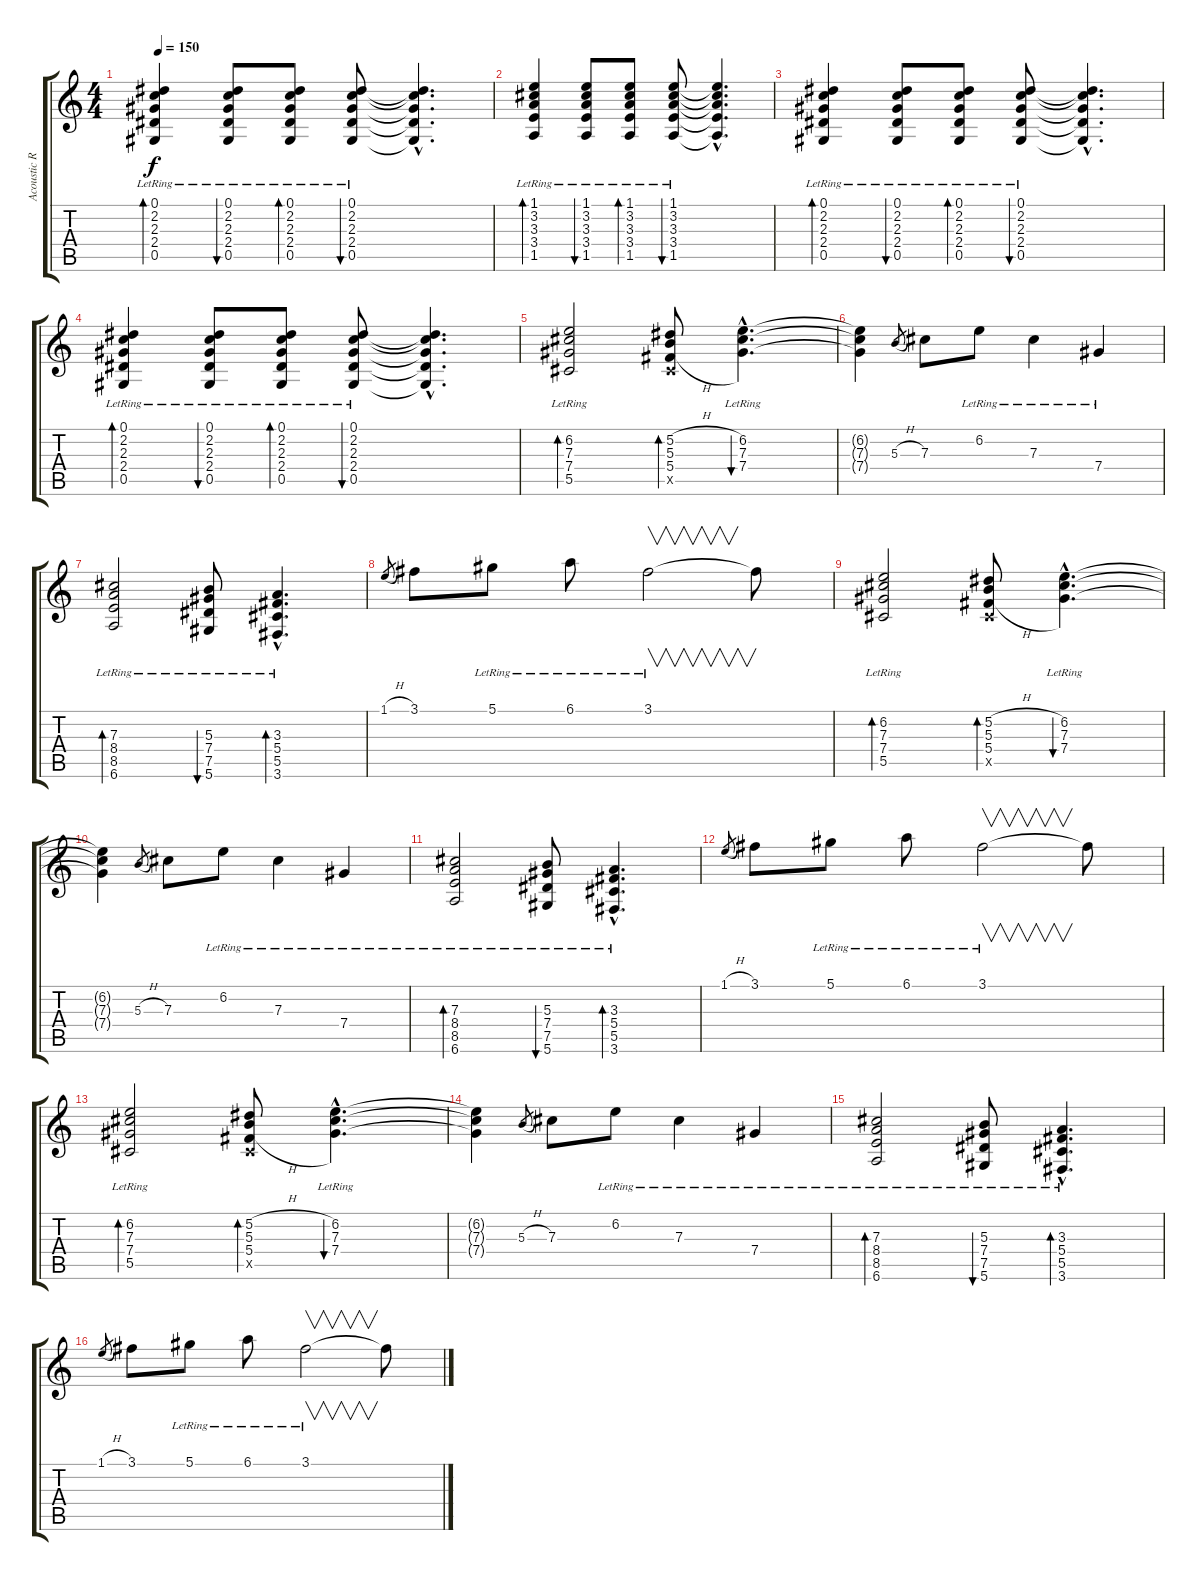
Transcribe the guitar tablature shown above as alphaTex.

\track ("Acoustic Rhytm" "Acoustic R") {instrument acousticguitarsteel}
\staff {score tabs}
\tuning (Eb4 Bb3 Gb3 Db3 Ab2 Eb2) {hide}
\ts (4 4)
\tempo 150
\clef g2
\ks c
(0.1{lr} 2.2{lr} 2.3{lr} 2.4{lr} 0.5{lr}).4{bd 30 dy f} (0.1{lr} 2.2{lr} 2.3{lr} 2.4{lr} 0.5{lr}).8{bu 30} (0.1{lr} 2.2{lr} 2.3{lr} 2.4{lr} 0.5{lr}).8{bd 30} (0.1{lr} 2.2{lr} 2.3{lr} 2.4{lr} 0.5{lr}).8{bu 30} (0.1{hac t} 2.2{hac t} 2.3{hac t} 2.4{hac t} 0.5{hac t}).4{d} |
(1.1{lr} 3.2{lr} 3.3{lr} 3.4{lr} 1.5{lr}).4{bd 30} (1.1{lr} 3.2{lr} 3.3{lr} 3.4{lr} 1.5{lr}).8{bu 30} (1.1{lr} 3.2{lr} 3.3{lr} 3.4{lr} 1.5{lr}).8{bd 30} (1.1{lr} 3.2{lr} 3.3{lr} 3.4{lr} 1.5{lr}).8{bu 30} (1.1{hac t} 3.2{hac t} 3.3{hac t} 3.4{hac t} 1.5{hac t}).4{d} |
(0.1{lr} 2.2{lr} 2.3{lr} 2.4{lr} 0.5{lr}).4{bd 30} (0.1{lr} 2.2{lr} 2.3{lr} 2.4{lr} 0.5{lr}).8{bu 30} (0.1{lr} 2.2{lr} 2.3{lr} 2.4{lr} 0.5{lr}).8{bd 30} (0.1{lr} 2.2{lr} 2.3{lr} 2.4{lr} 0.5{lr}).8{bu 30} (0.1{hac t} 2.2{hac t} 2.3{hac t} 2.4{hac t} 0.5{hac t}).4{d} |
(0.1{lr} 2.2{lr} 2.3{lr} 2.4{lr} 0.5{lr}).4{bd 30} (0.1{lr} 2.2{lr} 2.3{lr} 2.4{lr} 0.5{lr}).8{bu 30} (0.1{lr} 2.2{lr} 2.3{lr} 2.4{lr} 0.5{lr}).8{bd 30} (0.1{lr} 2.2{lr} 2.3{lr} 2.4{lr} 0.5{lr}).8{bu 30} (0.1{hac t} 2.2{hac t} 2.3{hac t} 2.4{hac t} 0.5{hac t}).4{d} |
(6.2{lr} 7.3{lr} 7.4{lr} 5.5{lr}).2{bd 60} (5.2{h} 5.3{h} 5.4{h} 5.5{x}).8{bd 60} (6.2{hac lr} 7.3{hac lr} 7.4{hac lr}).4{d bu 60} |
(6.2{t} 7.3{t} 7.4{t}).4 5.3{h}.8{gr} 7.3.8 6.2{lr}.8 7.3{lr}.4 7.4{lr}.4 |
(7.3{lr} 8.4{lr} 8.5{lr} 6.6{lr}).2{bd 60} (5.3{lr} 7.4{lr} 7.5{lr} 5.6{lr}).8{bu 60} (3.3{hac lr} 5.4{hac lr} 5.5{hac lr} 3.6{hac lr}).4{d bd 60} |
1.1{h}.8{gr} 3.1.8 5.1{lr}.8 6.1{lr}.8 3.1{lr}.2{v} 3.1{t}.8 |
(6.2{lr} 7.3{lr} 7.4{lr} 5.5{lr}).2{bd 60} (5.2{h} 5.3{h} 5.4{h} 5.5{x}).8{bd 60} (6.2{hac lr} 7.3{hac lr} 7.4{hac lr}).4{d bu 60} |
(6.2{t} 7.3{t} 7.4{t}).4 5.3{h}.8{gr} 7.3.8 6.2{lr}.8 7.3{lr}.4 7.4{lr}.4 |
(7.3{lr} 8.4{lr} 8.5{lr} 6.6{lr}).2{bd 60} (5.3{lr} 7.4{lr} 7.5{lr} 5.6{lr}).8{bu 60} (3.3{hac lr} 5.4{hac lr} 5.5{hac lr} 3.6{hac lr}).4{d bd 60} |
1.1{h}.8{gr} 3.1.8 5.1{lr}.8 6.1{lr}.8 3.1{lr}.2{v} 3.1{t}.8 |
(6.2{lr} 7.3{lr} 7.4{lr} 5.5{lr}).2{bd 60} (5.2{h} 5.3{h} 5.4{h} 5.5{x}).8{bd 60} (6.2{hac lr} 7.3{hac lr} 7.4{hac lr}).4{d bu 60} |
(6.2{t} 7.3{t} 7.4{t}).4 5.3{h}.8{gr} 7.3.8 6.2{lr}.8 7.3{lr}.4 7.4{lr}.4 |
(7.3{lr} 8.4{lr} 8.5{lr} 6.6{lr}).2{bd 60} (5.3{lr} 7.4{lr} 7.5{lr} 5.6{lr}).8{bu 60} (3.3{hac lr} 5.4{hac lr} 5.5{hac lr} 3.6{hac lr}).4{d bd 60} |
1.1{h}.8{gr} 3.1.8 5.1{lr}.8 6.1{lr}.8 3.1{lr}.2{v} 3.1{t}.8
